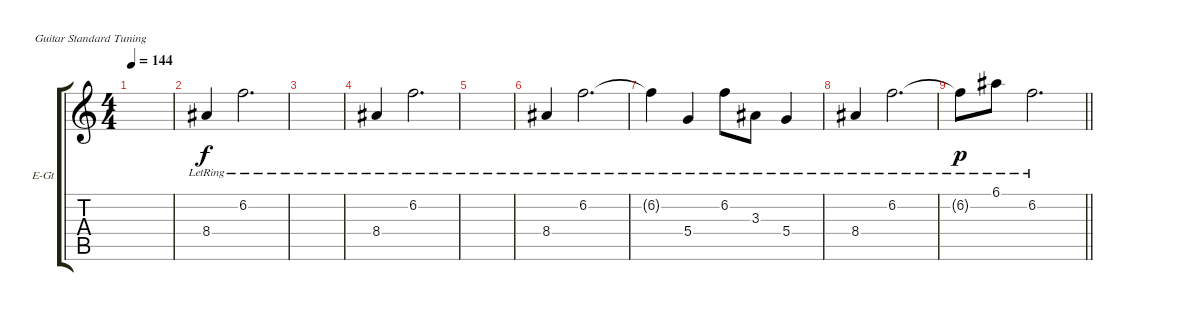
\bracketExtendMode groupsimilarinstruments
\firstSystemTrackNameOrientation horizontal
\otherSystemsTrackNameOrientation horizontal
\track ("Clean" "E-Gt") {instrument electricguitarclean}
\staff {score tabs}
\tuning (E4 B3 G3 D3 A2 E2)
\ts (4 4)
\tempo 144
\clef g2
\ks c
|
\scale
0.485477 8.4{lr}.4 6.2{lr}.2{d} |
\scale
0.257261 |
\scale
0.257261 8.4{lr}.4 6.2{lr}.2{d} |
\scale
0.333333 |
\scale
0.333333 8.4{lr}.4 6.2{lr}.2{d} |
\scale
0.333333 6.2{lr t}.4 5.4{lr}.4 6.2{lr}.8 3.3{lr}.8 5.4{lr}.4 |
8.4{lr}.4 6.2{lr}.2{d} |
\barLineRight lightlight
6.2{lr t}.8{dy p} 6.1{lr}.8 6.2{lr}.2{d}
